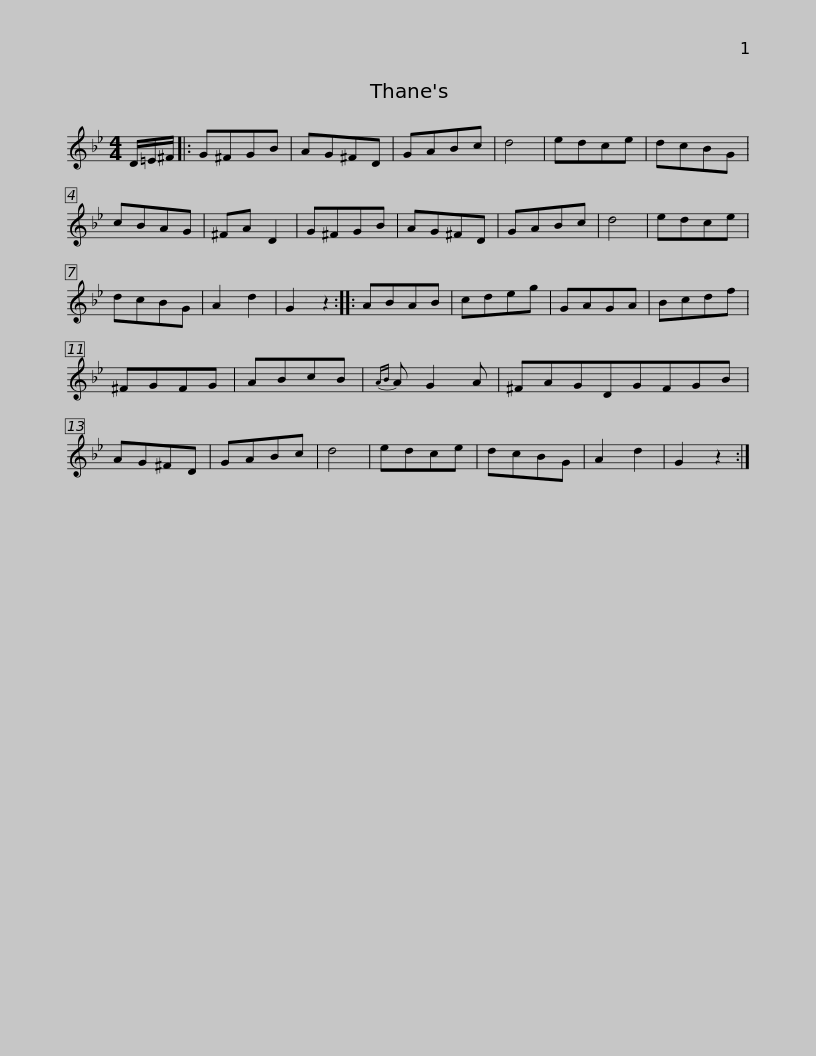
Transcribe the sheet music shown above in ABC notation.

X:1
L:1/8
M:4/4
I:linebreak $
K:Gmin
V:1 treble
V:1
 D/=E/^F/ |: G^FGB | AG^FD | GABc | d4 | %5
 edce | dcBG | cBAG | ^FA D2 | G^FGB |$ %10
 AG^FD | GABc | d4 | edce | dcBG | %15
 A2 d2 | G2 z2 :: ABAB | cdeg | GAGA | %20
 Bcdf |$ ^FGFG | ABcB |{AB} A G2 A | ^FAGDGFGB | %25
 AG^FD | GABc | d4 | edce | dcBG | %30
 A2 d2 |$ G2 z2 :| %32
